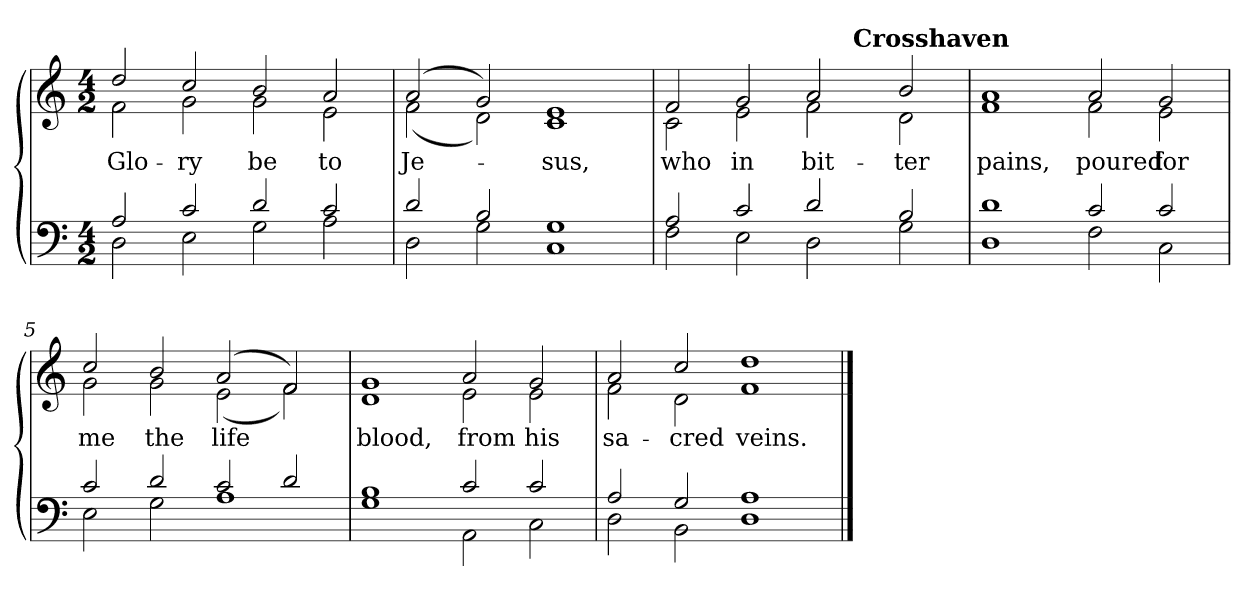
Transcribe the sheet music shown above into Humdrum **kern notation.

**kern	**kern	**text
*part1	*part1	*part1
*staff2	*staff1	*staff1
*clefF4	*clefG2	*
*k[]	*k[]	*
*C:	*C:	*
*M4/2	*M4/2	*
=1	=1	=1
*^	*^	*
2A/	2D\	2dd/	2f\	Glo-
2c/	2E\	2cc/	2g\	-ry
2d/	2G\	2b/	2g\	be
2c/	2A\	2a/	2e\	to
=2	=2	=2	=2	=2
2d/	2D\	(2a/	(2f\	Je-
2B/	2G\	2g/)	2d\)	.
1G	1C	1e	1c	-sus,
=3	=3	=3	=3	=3
*	*	*	*^	*
2A/	2F\	2f/	2c\	1ryy	who
2c/	2E\	2g/	2e\	.	in
2d/	2D\	2a/	2f\	4ryy	bit-
!	!	!	!	!LO:TX:a:B:t=Crosshaven	!
.	.	.	.	2.ryy	.
2B/	2G\	2b/	2d\	.	-ter
*	*	*	*v	*v	*
!!LO:LB:g=z
=4	=4	=4	=4	=4
1d	1D	1a	1f	pains,
2c/	2F\	2a/	2f\	poured
2c/	2C\	2g/	2e\	for
=5	=5	=5	=5	=5
2c/	2E\	2cc/	2g\	me
2d/	2G\	2b/	2g\	the
2c/	1A	(2a/	(2e\	life
2d/	.	2f/)	2f\)	.
=6	=6	=6	=6	=6
1B	1G	1g	1d	blood,
2c/	2AA\	2a/	2e\	from
2c/	2C\	2g/	2e\	his
=7	=7	=7	=7	=7
2A/	2D\	2a/	2f\	sa-
2G/	2BB\	2cc/	2d\	-cred
1A	1D	1dd	1f	veins.
*v	*v	*	*	*
*	*v	*v	*
==	==	==
*-	*-	*-
